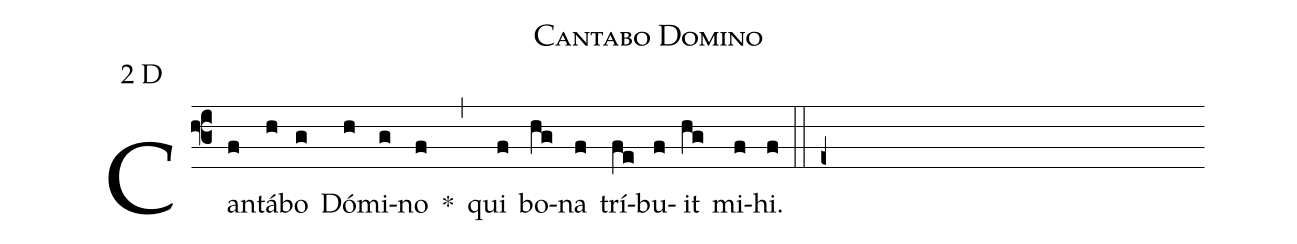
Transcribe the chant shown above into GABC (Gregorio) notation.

name: Cantabo Domino;
mode: 2;
mode-differentia: D;
commentary: Cantus ID 020072(?);
commentary: Sl 13(12),6;
%%
(f3)

Can(f)tá(h)bo(g) Dó(h)mi(g)no(f) *(,) qui(f) bo(hg)na(f) trí(fe)bu(f)it(hg) mi(f)hi.(f)

(::)

(e+)
